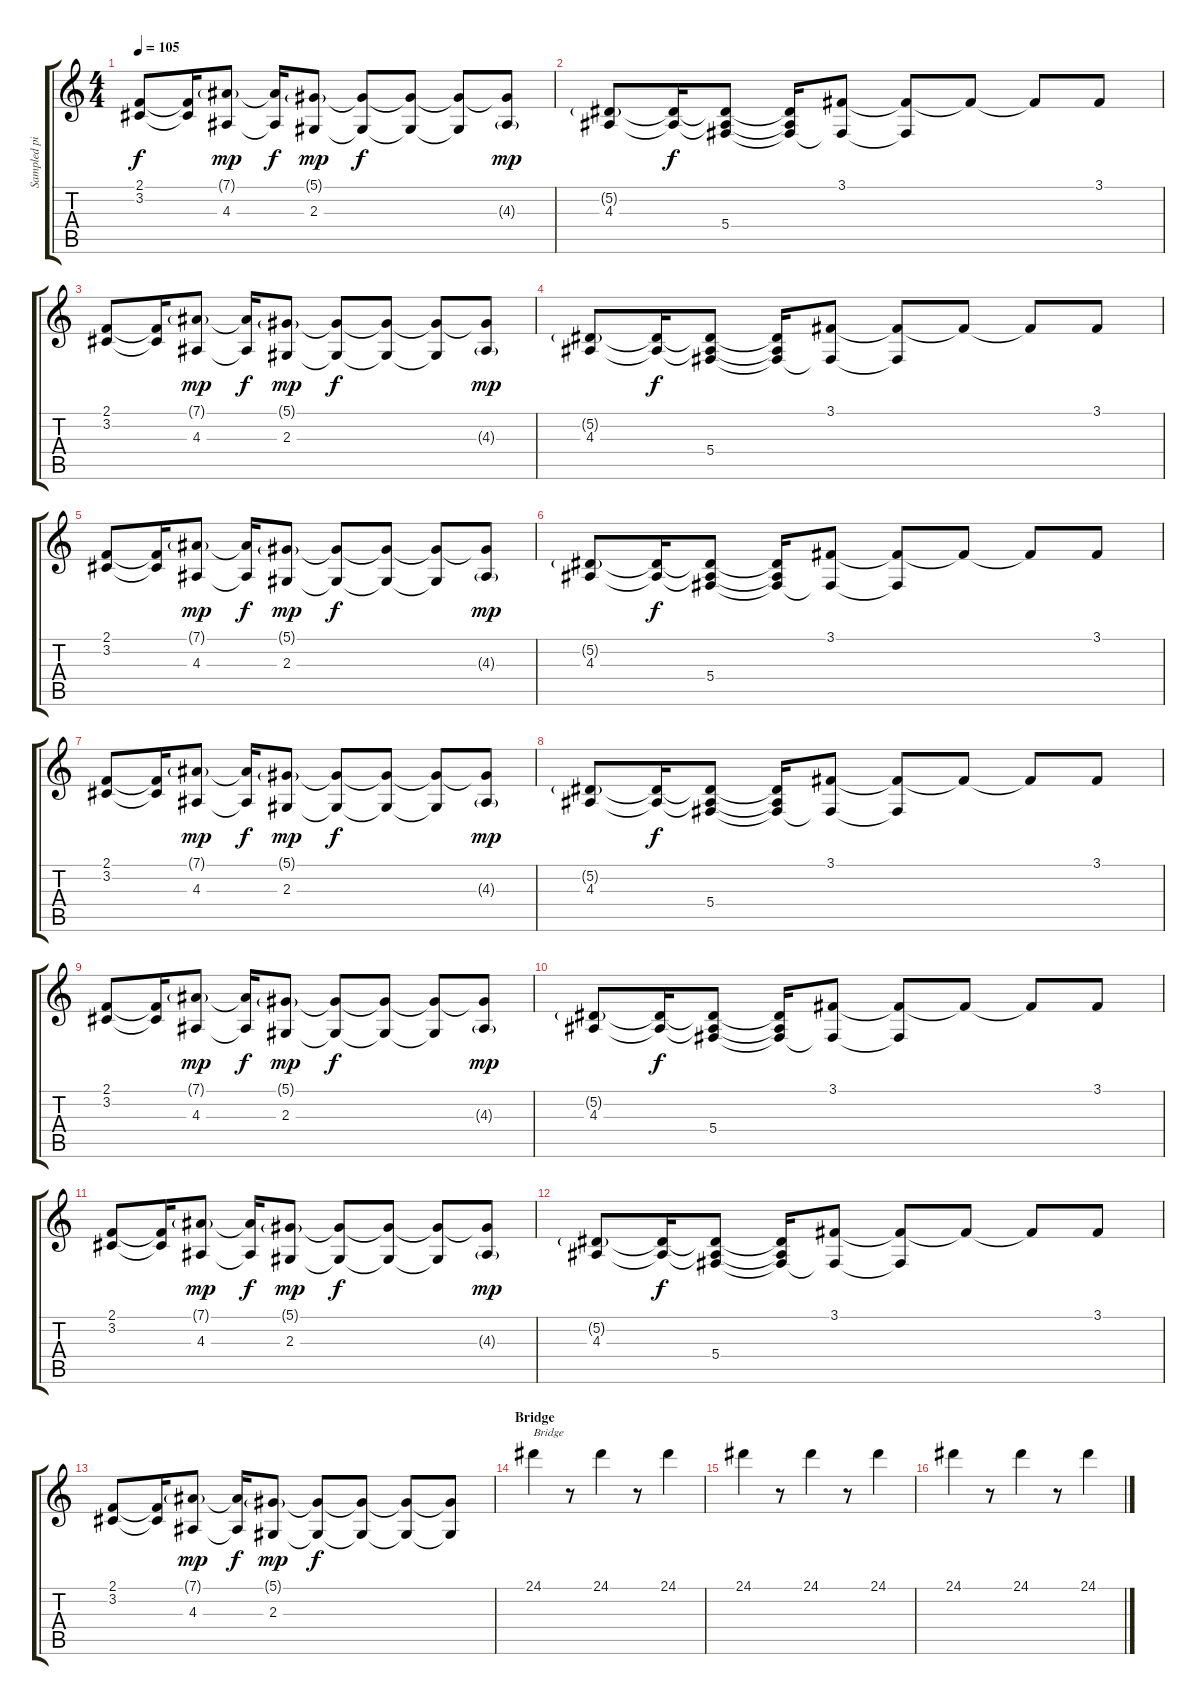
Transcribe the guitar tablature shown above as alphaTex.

\track ("Sampled piano (Mr.Hahn)" "Sampled pi") {instrument electricpiano2}
\staff {score tabs}
\tuning (Eb4 Bb3 Gb3 Db3 Ab2 Db2) {hide}
\ts (4 4)
\tempo 105
\clef g2
\ks c
(2.1 3.2).8{dy f} (2.1{t} 3.2{t}).16 (7.1{g} 4.3).8{dy mp} (7.1{t} 4.3{t}).16{dy f} (5.1{g} 2.3).8{dy mp} (5.1{t} 2.3{t}).8{dy f} (5.1{t} 2.3{t}).8 (5.1{t} 2.3{t}).8 (5.1{t} 4.3{g}).8{dy mp} |
(5.2{g} 4.3).8 (5.2{t} 4.3{t}).16{dy f} (5.2{t} 4.3{t} 5.4).8 (5.2{t} 4.3{t} 5.4{t}).16 (3.1 5.4{t}).8 (3.1{t} 5.4{t}).8 3.1{t}.8 3.1{t}.8 3.1.8 |
(2.1 3.2).8 (2.1{t} 3.2{t}).16 (7.1{g} 4.3).8{dy mp} (7.1{t} 4.3{t}).16{dy f} (5.1{g} 2.3).8{dy mp} (5.1{t} 2.3{t}).8{dy f} (5.1{t} 2.3{t}).8 (5.1{t} 2.3{t}).8 (5.1{t} 4.3{g}).8{dy mp} |
(5.2{g} 4.3).8 (5.2{t} 4.3{t}).16{dy f} (5.2{t} 4.3{t} 5.4).8 (5.2{t} 4.3{t} 5.4{t}).16 (3.1 5.4{t}).8 (3.1{t} 5.4{t}).8 3.1{t}.8 3.1{t}.8 3.1.8 |
(2.1 3.2).8 (2.1{t} 3.2{t}).16 (7.1{g} 4.3).8{dy mp} (7.1{t} 4.3{t}).16{dy f} (5.1{g} 2.3).8{dy mp} (5.1{t} 2.3{t}).8{dy f} (5.1{t} 2.3{t}).8 (5.1{t} 2.3{t}).8 (5.1{t} 4.3{g}).8{dy mp} |
(5.2{g} 4.3).8 (5.2{t} 4.3{t}).16{dy f} (5.2{t} 4.3{t} 5.4).8 (5.2{t} 4.3{t} 5.4{t}).16 (3.1 5.4{t}).8 (3.1{t} 5.4{t}).8 3.1{t}.8 3.1{t}.8 3.1.8 |
(2.1 3.2).8 (2.1{t} 3.2{t}).16 (7.1{g} 4.3).8{dy mp} (7.1{t} 4.3{t}).16{dy f} (5.1{g} 2.3).8{dy mp} (5.1{t} 2.3{t}).8{dy f} (5.1{t} 2.3{t}).8 (5.1{t} 2.3{t}).8 (5.1{t} 4.3{g}).8{dy mp} |
(5.2{g} 4.3).8 (5.2{t} 4.3{t}).16{dy f} (5.2{t} 4.3{t} 5.4).8 (5.2{t} 4.3{t} 5.4{t}).16 (3.1 5.4{t}).8 (3.1{t} 5.4{t}).8 3.1{t}.8 3.1{t}.8 3.1.8 |
(2.1 3.2).8 (2.1{t} 3.2{t}).16 (7.1{g} 4.3).8{dy mp} (7.1{t} 4.3{t}).16{dy f} (5.1{g} 2.3).8{dy mp} (5.1{t} 2.3{t}).8{dy f} (5.1{t} 2.3{t}).8 (5.1{t} 2.3{t}).8 (5.1{t} 4.3{g}).8{dy mp} |
(5.2{g} 4.3).8 (5.2{t} 4.3{t}).16{dy f} (5.2{t} 4.3{t} 5.4).8 (5.2{t} 4.3{t} 5.4{t}).16 (3.1 5.4{t}).8 (3.1{t} 5.4{t}).8 3.1{t}.8 3.1{t}.8 3.1.8 |
(2.1 3.2).8 (2.1{t} 3.2{t}).16 (7.1{g} 4.3).8{dy mp} (7.1{t} 4.3{t}).16{dy f} (5.1{g} 2.3).8{dy mp} (5.1{t} 2.3{t}).8{dy f} (5.1{t} 2.3{t}).8 (5.1{t} 2.3{t}).8 (5.1{t} 4.3{g}).8{dy mp} |
(5.2{g} 4.3).8 (5.2{t} 4.3{t}).16{dy f} (5.2{t} 4.3{t} 5.4).8 (5.2{t} 4.3{t} 5.4{t}).16 (3.1 5.4{t}).8 (3.1{t} 5.4{t}).8 3.1{t}.8 3.1{t}.8 3.1.8 |
(2.1 3.2).8 (2.1{t} 3.2{t}).16 (7.1{g} 4.3).8{dy mp} (7.1{t} 4.3{t}).16{dy f} (5.1{g} 2.3).8{dy mp} (5.1{t} 2.3{t}).8{dy f} (5.1{t} 2.3{t}).8 (5.1{t} 2.3{t}).8 (5.1{t} 2.3{t}).8 |
\section ("" "Bridge")
24.1.4{txt "Bridge" volume 13 instrument kalimba} r.8 24.1.4{volume 13 instrument kalimba} r.8 24.1.4{volume 13 instrument kalimba} |
24.1.4{volume 13 instrument kalimba} r.8 24.1.4{volume 13 instrument kalimba} r.8 24.1.4{volume 13 instrument kalimba} |
24.1.4{volume 13 instrument kalimba} r.8 24.1.4{volume 13 instrument kalimba} r.8 24.1.4{volume 13 instrument kalimba}
